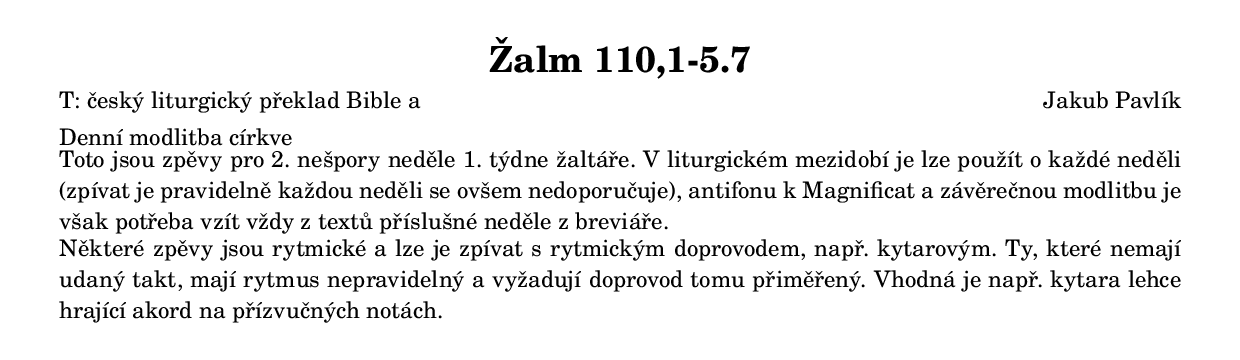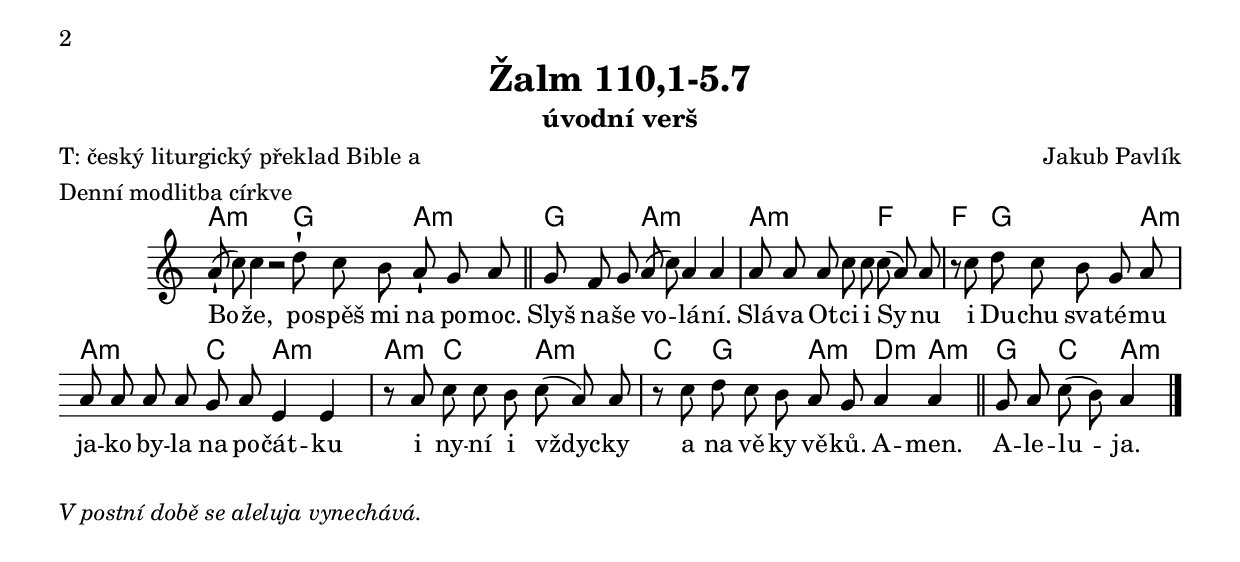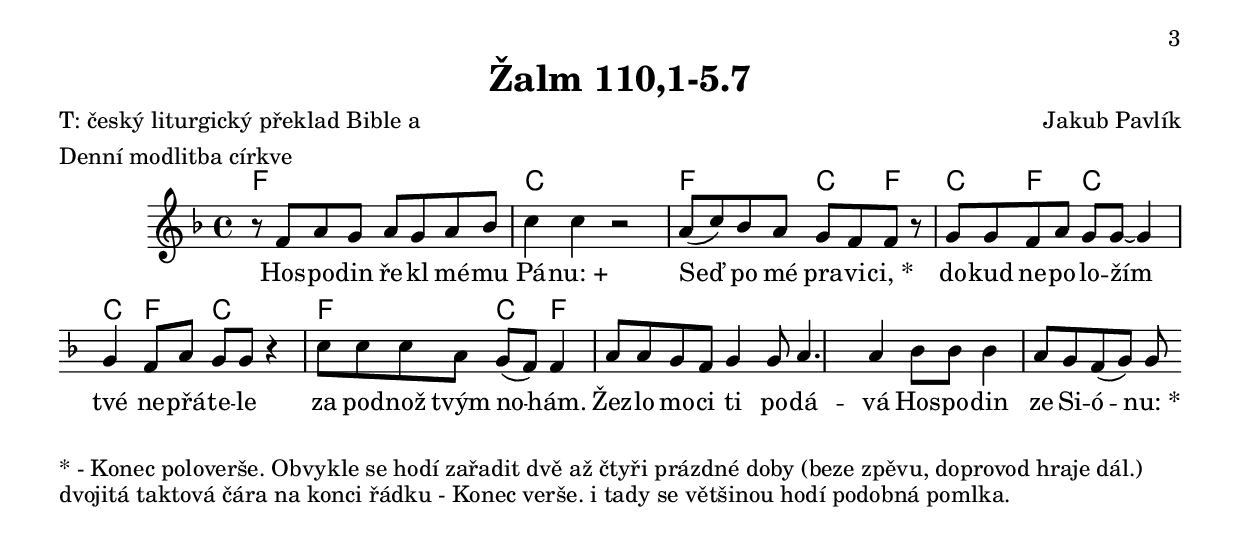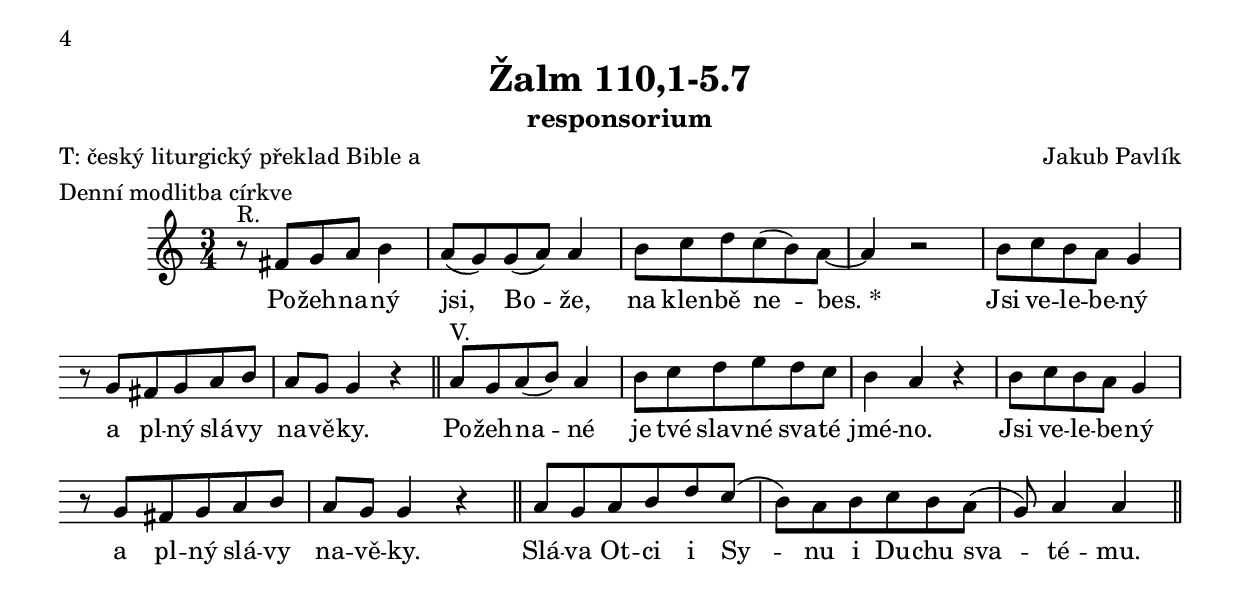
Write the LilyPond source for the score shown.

\version "2.16.0"

\include "../spolecne/tiraz.ly"
\include "../spolecne/choral.ly"
\include "../dilyresponsorii.ly"

\header {
  title = "Nedělní nešpory"
  composer = "Jakub Pavlík"
}

\layout {
  ragged-last = ##f
  \context {
    \Score
    \remove Bar_number_engraver
  }
  \context {
    \Staff
    \remove Custos_engraver
  }
}

\markup\justify{
  Toto jsou zpěvy pro 2. nešpory neděle 1. týdne žaltáře.
  V liturgickém mezidobí je lze použít o každé neděli
  (zpívat je pravidelně každou neděli se ovšem nedoporučuje),
  antifonu k Magnificat a závěrečnou modlitbu je však potřeba
  vzít vždy z textů příslušné neděle z breviáře.
}

\markup\justify{
  Některé zpěvy jsou rytmické a lze je zpívat s rytmickým
  doprovodem, např. kytarovým.
  Ty, které nemají udaný takt, mají rytmus nepravidelný a vyžadují
  doprovod tomu přiměřený. Vhodná je např. kytara lehce hrající
  akord na přízvučných notách.
}

rytmusVolny = {
  % nepsat predznamenani tempa (neni tempo)
  \override Score.TimeSignature #'stencil = ##f
  
  % nedelat taktove cary    
  \cadenzaOn
}

\bookpart {
  \header {
    subtitle = "úvodní verš"
  }
  
  \score {
    <<
    \chords {
      a1:m g4. a:m
      
      g4. a2.:m
      a2:m s8 f4.
      f4 g2 a8:m
      a2:m c4 a2:m
      a4:m c4. a4.:m
      c4 g4. a4:m d4:m a:m
      g4 c a:m
    }
    \relative c'' {
      \rytmusVolny
      
      a8(-| c) c4 r2 d8-| c b a-| g a \bar "||"
      
      g8 f g a( c) a4 a \bar "|"
      a8 a a c c c( a) a \bar "|"
      r c d c b g a \bar "|"
      a a a a g a e4 e \bar "|" r8 a8 c c b c( a) a \bar "|"
      r c d c b a g a4 a \bar "||" 
      g8 a c( b) a4 \bar "|."
    }
    \addlyrics {
      Bo -- že, po -- spěš mi na po -- moc.
      
      Slyš na -- še vo -- lá -- ní.
      Slá -- va Ot -- ci i Sy -- nu
      i Du -- chu sva -- té -- mu
      ja -- ko by -- la na po -- čát -- ku i ny -- ní i vždyc -- ky
      a na vě -- ky vě -- ků. A -- men.
      A -- le -- lu -- ja.
    }
    >>
  }
  
  \markup\italic{V postní době se aleluja vynechává.}
}

\version "2.16.0"

\include "spolecne/tiraz.ly"

\header {
  title = "Žalm 110,1-5.7"
  composer = "Jakub Pavlík"
  poet = \markup\column{
           \line{"T: český liturgický překlad Bible a"}
           \line{"Denní modlitba církve"}
  }
}

\layout {
  ragged-last = ##f
  \context {
    \Score
    \remove Bar_number_engraver
  }
  \context {
    \Staff
    \remove Custos_engraver
  }
}

text = \lyricmode {
  % 1
  Hos -- po -- din ře -- kl mé -- mu Pá -- nu:_+
  Seď po mé pra -- vi -- ci,_*
  do -- kud ne -- po -- lo -- žím tvé ne -- přá -- te -- le 
  za pod -- nož tvým no -- hám.

  % 2
  Žez -- lo mo -- ci ti po -- dá -- vá 
  Hos -- po -- din ze Si -- ó -- nu:_*
  Pa -- nuj u -- pro -- střed svých ne -- přá -- tel! 
  
  % 3
  O -- de dne zro -- ze -- ní je ti ur -- če -- no 
  vlád -- nout v_po -- svát -- ném les -- ku:_*
  zplo -- dil jsem tě ja -- ko ro -- su před jit -- řen -- kou.
  
  % 4
  Hos -- po -- din pří -- sa -- hal 
  a ne -- bu -- de to -- ho li -- to -- vat:_*
  Ty jsi kněz na -- vě -- ky 
  po -- dle řá -- du Mel -- chi -- ze -- de -- cho -- va!
  
  % 5
  Hos -- po -- din je po tvé pra -- vi -- ci,_*
  po -- tře krá -- le v_den své -- ho hně -- vu. 
  
  % 6
  Ces -- tou se na -- pi -- je z_po -- to -- ka,_*
  pro -- to po -- vzne -- se hla -- vu.
  
  %10
  Slá -- va Ot -- ci i Sy -- nu_*
  i Du -- chu sva -- té -- mu,
  %11
  ja -- ko by -- la na po -- čát -- ku i ny -- ní i vždyc -- ky_*
  a na vě -- ky vě -- ků. A -- men.
}

akordy = \chords {
  % 1
  f1 c1 
  f2 c4 f4
  c4 f4 c2    c4 f4 c2   f2 c4 f4
  
  
}

po = \mark\markup{*}
ve = \mark\markup{//}

melodie = \relative c' {
  \override Score.RehearsalMark #'break-align-symbols = #'(staff-bar)
  % chci znacky na konci radku, ne na zacatku noveho
  \override Score.RehearsalMark #'break-visibility = #begin-of-line-invisible
  
  \key f \major
  
  % 1
  r8 f a g a g a bes c4 c r2 |
  a8( c) bes a g f f r8
  g g f a g g8~ g4  g4 f8 a g g r4 c8 c c a g8( f) f4
  
  % 2
  a8 a g f g4 g8 a4. a4 bes8 bes bes4 a8 g f( g) g
}

% zalm
\score {
  <<
    \akordy
    \melodie
    \addlyrics { \text }
  >>
  \header{
    
  }
}

\markup\justify{
  * - Konec poloverše. Obvykle se hodí zařadit dvě až čtyři prázdné doby
  (beze zpěvu, doprovod hraje dál.)
}
\markup\justify{
  dvojitá taktová čára na konci řádku - Konec verše. 
  i tady se většinou hodí podobná pomlka.
}


\bookpart {
  \header {
    subtitle = "1. žalm"
  }
  
  
}

\bookpart {
  \header {
    subtitle = "2. žalm"
  }
}

\bookpart {
  \header {
    subtitle = "3. žalm"
  }
}

\version "2.16.0"

% -*- master: ../rytmicke_nespory_nedele.ly;

respIakordy = \chords {
  % 1
  
}

respImelodie = \relative c' {  
  \time 3/4
  r8^"R." fis g a b4 | a8( g) g( a) a4 | b8 c d c( b) a~ | a4 r2 |
  b8 c b a g4 | r8 g8 fis g a b | a g g4 r \barFinalis
  
  a8^"V." g a( b) a4 | b8 c d e d c | b4 a r |
  b8 c b a g4 | r8 g8 fis g a b | a g g4 r \barFinalis
  
  a8 g a b d c( b) a  b c b a( g) a4 a \barFinalis
}

respItext = \lyricmode {
  Po -- žeh -- na -- ný jsi, Bo -- že, na klen -- bě ne -- bes._*
  Jsi ve -- le -- be -- ný a pl -- ný slá -- vy na -- vě -- ky.
  
  Po -- žeh -- na -- né je tvé slav -- né sva -- té jmé -- no.
  Jsi ve -- le -- be -- ný a pl -- ný slá -- vy na -- vě -- ky.
  
  \textRespDoxologie
}

% zalm
respIscore = \score {
  <<
    \respIakordy
    \respImelodie
    \addlyrics { \respItext }
  >>
  \header{
    
  }
}


\bookpart {
  \header {
    subtitle = "responsorium"
  }
  
  \score{ \respIscore }
}

\bookpart {
  \header {
    subtitle = "Magnificat"
  }
}